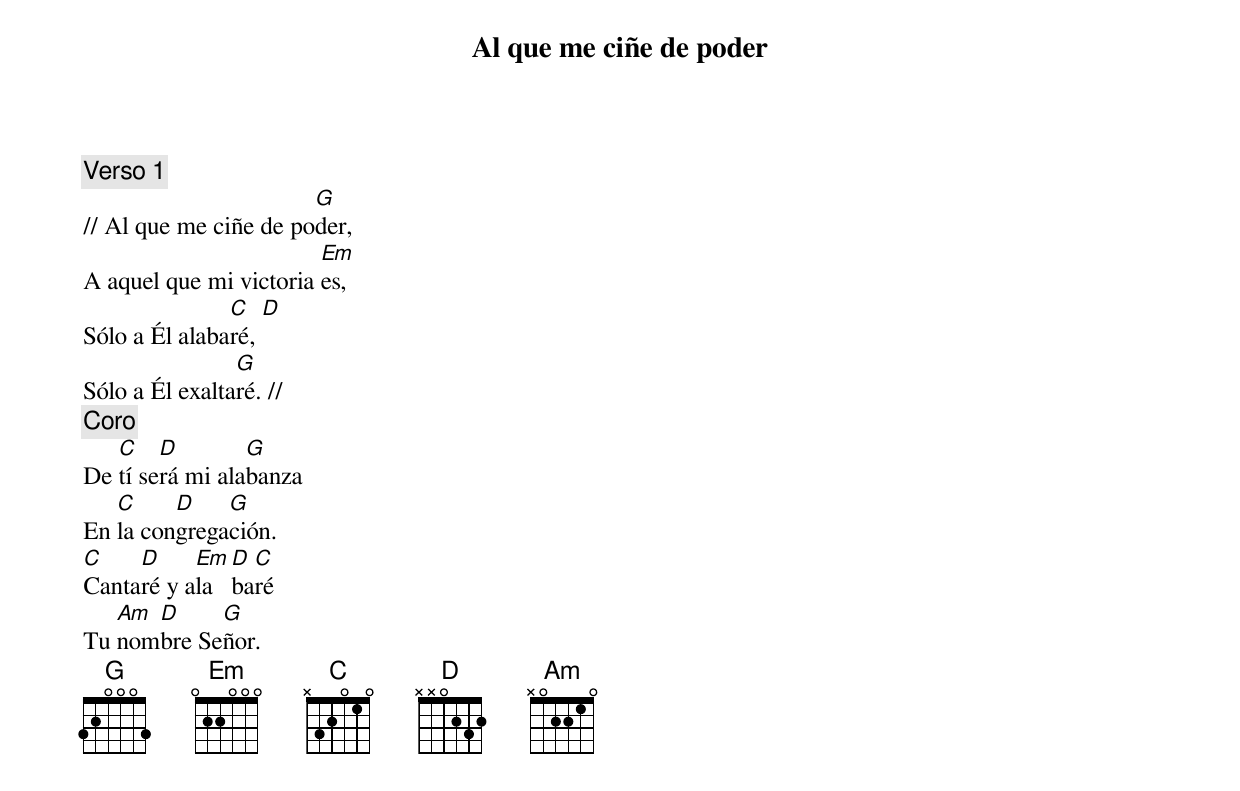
{title: Al que me ciñe de poder}
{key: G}
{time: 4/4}
{comment: Verso 1}
// Al que me ciñe de po[G]der,
A aquel que mi victoria [Em]es,
Sólo a Él alaba[C]ré, [D]
Sólo a Él exalta[G]ré. //
{comment: Coro}
De [C]tí se[D]rá mi ala[G]banza
En [C]la con[D]grega[G]ción.
[C]Canta[D]ré y a[Em]la[D]ba[C]ré
Tu [Am]nom[D]bre Se[G]ñor.
